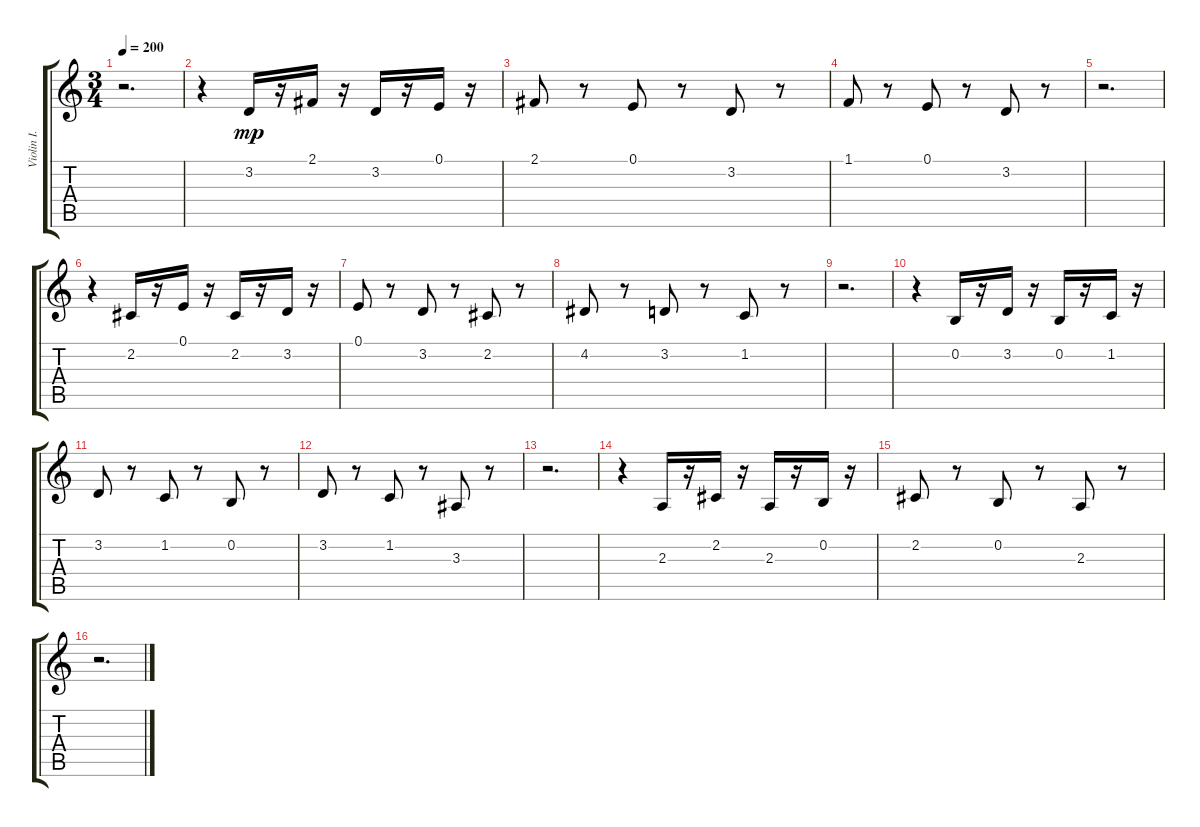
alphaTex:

\track ("Violin I." "Violin I.") {instrument stringensemble2}
\staff {score tabs}
\tuning (E4 B3 G3 D3 A2 E2) {hide}
\ts (3 4)
\tempo 200
\clef g2
\ks c
r.2{d dy f} |
r.4 3.2.16{dy mp instrument stringensemble1} r.16 2.1.16 r.16 3.2.16 r.16 0.1.16 r.16 |
2.1.8 r.8 0.1.8 r.8 3.2.8 r.8 |
1.1.8 r.8 0.1.8 r.8 3.2.8 r.8 |
r.2{d} |
r.4 2.2.16 r.16 0.1.16 r.16 2.2.16 r.16 3.2.16 r.16 |
0.1.8 r.8 3.2.8 r.8 2.2.8 r.8 |
4.2.8 r.8 3.2.8 r.8 1.2.8 r.8 |
r.2{d} |
r.4 0.2.16 r.16 3.2.16 r.16 0.2.16 r.16 1.2.16 r.16 |
3.2.8 r.8 1.2.8 r.8 0.2.8 r.8 |
3.2.8 r.8 1.2.8 r.8 3.3.8 r.8 |
r.2{d} |
r.4 2.3.16 r.16 2.2.16 r.16 2.3.16 r.16 0.2.16 r.16 |
2.2.8 r.8 0.2.8 r.8 2.3.8 r.8 |
r.2{d}
